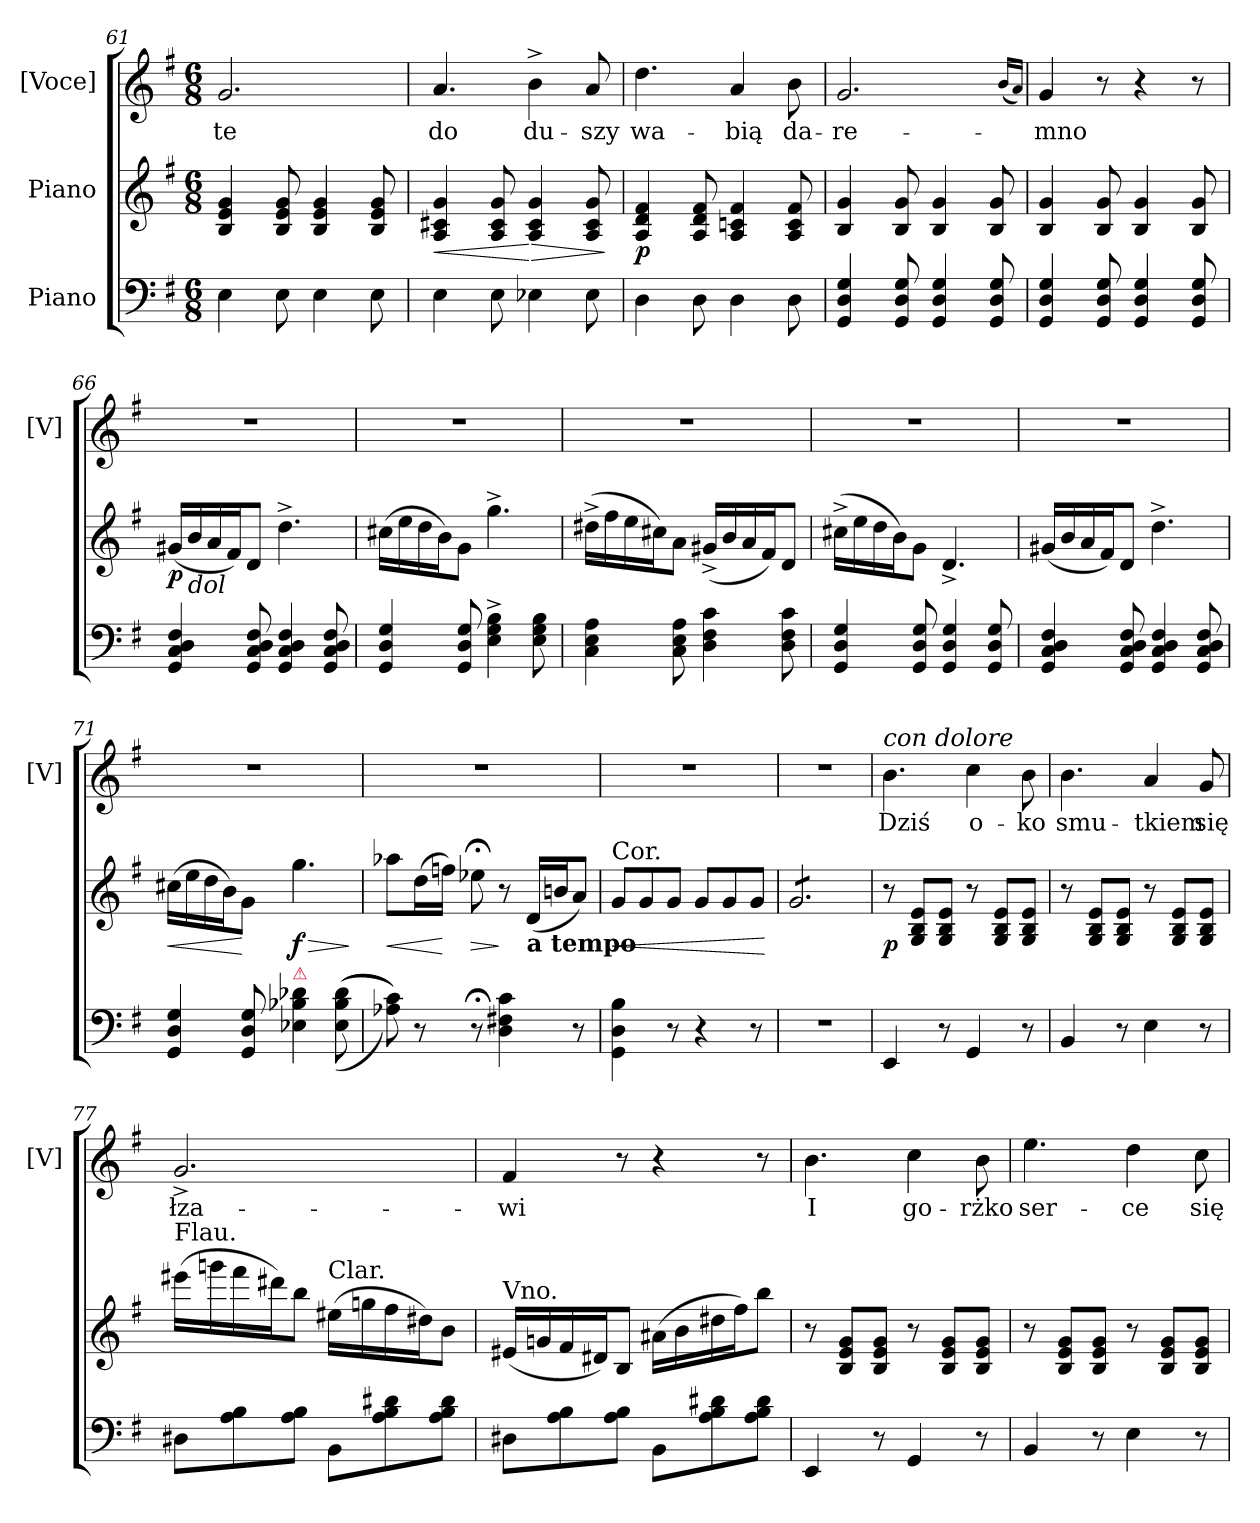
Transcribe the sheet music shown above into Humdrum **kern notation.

**kern	**kern	**dynam	**kern	**text
*part3	*part2	*part2	*part1	*part1
*staff3	*staff2	*staff2	*staff1	*staff1
*I"Piano	*I"Piano	*	*I"[Voce]	*
*	*	*	*I'[V]	*
*clefF4	*clefG2	*	*clefG2	*
*k[f#]	*k[f#]	*	*k[f#]	*
*G:	*G:	*	*G:	*
*M6/8	*M6/8	*	*M6/8	*
=61	=61	=61	=61	=61
4E\	4B/ 4e/ 4g/	.	2.g/	-te
8E\	8B/ 8e/ 8g/	.	.	.
4E\	4B/ 4e/ 4g/	.	.	.
8E\	8B/ 8e/ 8g/	.	.	.
=62	=62	=62	=62	=62
!	!	!LO:HP:b	!	!
4E\	4A/ 4c#X/ 4g/	<	4.a/	do
8E\	8A/ 8c#/ 8g/	.	.	.
!	!	!LO:HP:n=1:b	!	!
4E-X\	4A/ 4c#/ 4g/	[ >	4b^\	du-
8E-\	8A/ 8c#/ 8g/	.	8a/	-szy
.	.	]	.	.
=63	=63	=63	=63	=63
4D\	4A/ 4d/ 4f#/	p	4.dd\	wa-
8D\	8A/ 8d/ 8f#/	.	.	.
4D\	4A/ 4cn/ 4f#/	.	4a/	-bią
8D\	8A/ 8c/ 8f#/	.	8b\	da-
=64	=64	=64	=64	=64
4GG/ 4D/ 4G/	4B/ 4g/	.	2.g/	-re-
8GG/ 8D/ 8G/	8B/ 8g/	.	.	.
4GG/ 4D/ 4G/	4B/ 4g/	.	.	.
8GG/ 8D/ 8G/	8B/ 8g/	.	.	.
.	.	.	(16qqb/LL	.
.	.	.	16qqa/JJ)	.
=65	=65	=65	=65	=65
4GG/ 4D/ 4G/	4B/ 4g/	.	4g/	-mno
8GG/ 8D/ 8G/	8B/ 8g/	.	8r	.
4GG/ 4D/ 4G/	4B/ 4g/	.	4r	.
8GG/ 8D/ 8G/	8B/ 8g/	.	8r	.
=66	=66	=66	=66	=66
4GG/ 4C/ 4D/ 4F#/	(16g#X/LL	p	2.r	.
!	!LO:TX:b:i:t=dol	!	!	!
.	16b/	.	.	.
.	16a/	.	.	.
.	16f#/J)	.	.	.
8GG/ 8C/ 8D/ 8F#/	8d/J	.	.	.
4GG/ 4C/ 4D/ 4F#/	4.dd^\	.	.	.
8GG/ 8C/ 8D/ 8F#/	.	.	.	.
=67	=67	=67	=67	=67
4GG/ 4D/ 4G/	(16cc#X\LL	.	2.r	.
.	16ee\	.	.	.
.	16dd\	.	.	.
.	16b\J)	.	.	.
8GG/ 8D/ 8G/	8g\J	.	.	.
4E^\ 4G^\ 4B^\	4.gg^\	.	.	.
8E\ 8G\ 8B\	.	.	.	.
=68	=68	=68	=68	=68
4C\ 4E\ 4A\	(16dd#X^<\LL	.	2.r	.
.	16ff#\	.	.	.
.	16ee\	.	.	.
.	16cc#X\J)	.	.	.
8C\ 8E\ 8A\	8a\J	.	.	.
4D\ 4F#\ 4c\	(16g#X^>/LL	.	.	.
.	16b/	.	.	.
.	16a/	.	.	.
.	16f#/J)	.	.	.
8D\ 8F#\ 8c\	8d/J	.	.	.
=69	=69	=69	=69	=69
4GG/ 4D/ 4G/	(16cc#X^\LL	.	2.r	.
.	16ee\	.	.	.
.	16dd\	.	.	.
.	16b\J)	.	.	.
8GG/ 8D/ 8G/	8g\J	.	.	.
4GG/ 4D/ 4G/	4.d^>/	.	.	.
8GG/ 8D/ 8G/	.	.	.	.
=70	=70	=70	=70	=70
4GG/ 4C/ 4D/ 4F#/	(16g#X/LL	.	2.r	.
.	16b/	.	.	.
.	16a/	.	.	.
.	16f#/J)	.	.	.
8GG/ 8C/ 8D/ 8F#/	8d/J	.	.	.
4GG/ 4C/ 4D/ 4F#/	4.dd^\	.	.	.
8GG/ 8C/ 8D/ 8F#/	.	.	.	.
=71	=71	=71	=71	=71
!	!	!LO:HP:b	!	!
4GG/ 4D/ 4G/	(16cc#X\LL	<	2.r	.
.	16ee\	.	.	.
.	16dd\	.	.	.
.	16b\J)	.	.	.
8GG/ 8D/ 8G/	8g\J	[	.	.
!	!LO:TX:b:color=crimson:t=⚠	!	!	!
!	!	!LO:HP:b	!	!
4E-X\ 4B-X\ 4d-X\	4.gg\	> f	.	.
(>(>(<8E-\ 8B-\ 8d-\	.	.	.	.
.	.	]	.	.
=72	=72	=72	=72	=72
!	!	!LO:HP:b	!	!
8A-X\ 8c\)))	8aa-X\L	<	2.r	.
8r	(16dd\L	.	.	.
.	16ffn\JJ)	[	.	.
!	!	!LO:HP:b	!	!
8r;<	8ee-X;<\	>	.	.
4D\ 4F#X\ 4c\	8r	]	.	.
!	!LO:TX:b:B:t=a tempo	!	!	!
.	(16d/LL	.	.	.
.	16bn/J	.	.	.
8r	8a/J)	.	.	.
=73	=73	=73	=73	=73
!	!LO:TX:a:t=Cor.	!	!	!
!	!	!LO:HP:b	!	!
4GG\ 4D\ 4B\	8g/L	<	2.r	.
.	8g/	.	.	.
8r	8g/J	.	.	.
4r	8g/L	.	.	.
.	8g/	.	.	.
8r	8g/J	.	.	.
.	.	[	.	.
=74	=74	=74	=74	=74
*	*tremolo	*	*	*
2.rF	8g/L	.	2.r	.
.	8g/	.	.	.
.	8g/	.	.	.
.	8g/	.	.	.
.	8g/	.	.	.
.	8g/J	.	.	.
*	*Xtremolo	*	*	*
=75	=75	=75	=75	=75
!	!	!	!LO:TX:a:i:t=con dolore	!
4EE/	8r	p	4.b\	Dziś
.	8G/ 8B/ 8e/L	.	.	.
8r	8G/ 8B/ 8e/J	.	.	.
4GG/	8r	.	4cc\	o-
.	8G/ 8B/ 8e/L	.	.	.
8r	8G/ 8B/ 8e/J	.	8b\	-ko
=76	=76	=76	=76	=76
4BB/	8r	.	4.b\	smu-
.	8G/ 8B/ 8e/L	.	.	.
8r	8G/ 8B/ 8e/J	.	.	.
4E\	8r	.	4a/	-tkiem
.	8G/ 8B/ 8e/L	.	.	.
8r	8G/ 8B/ 8e/J	.	8g/	się
=77	=77	=77	=77	=77
!	!LO:TX:a:t=Flau.	!	!	!
8D#X\L	(16eee#X\LL	.	2.g^>/	łza-
.	16gggn\	.	.	.
8A\ 8B\	16fff#\	.	.	.
.	16ddd#X\J)	.	.	.
8A\ 8B\J	8bb\J	.	.	.
!	!LO:TX:a:t=Clar.	!	!	!
8BB\L	(16ee#X\LL	.	.	.
.	16ggn\	.	.	.
8A\ 8B\ 8d#X\	16ff#\	.	.	.
.	16dd#X\J)	.	.	.
8A\ 8B\ 8d#\J	8b\J	.	.	.
=78	=78	=78	=78	=78
!	!LO:TX:a:t=Vno.	!	!	!
8D#X\L	(16e#X/LL	.	4f#/	-wi
.	16gn/	.	.	.
8A\ 8B\	16f#/	.	.	.
.	16d#X/J)	.	.	.
8A\ 8B\J	8B/J	.	8r	.
8BB\L	(16a#X\LL	.	4r	.
.	16b\	.	.	.
8A\ 8B\ 8d#X\	16dd#X\	.	.	.
.	16ff#\J)	.	.	.
8A\ 8B\ 8d#\J	8bb\J	.	8r	.
=79	=79	=79	=79	=79
4EE/	8r	.	4.b\	I
.	8B/ 8e/ 8g/L	.	.	.
8r	8B/ 8e/ 8g/J	.	.	.
4GG/	8r	.	4cc\	go-
.	8B/ 8e/ 8g/L	.	.	.
8r	8B/ 8e/ 8g/J	.	8b\	-rżko
=80	=80	=80	=80	=80
4BB/	8r	.	4.ee\	ser-
.	8B/ 8e/ 8g/L	.	.	.
8r	8B/ 8e/ 8g/J	.	.	.
4E\	8r	.	4dd\	-ce
.	8B/ 8e/ 8g/L	.	.	.
8r	8B/ 8e/ 8g/J	.	8cc\	się
=	=	=	=	=
*-	*-	*-	*-	*-
